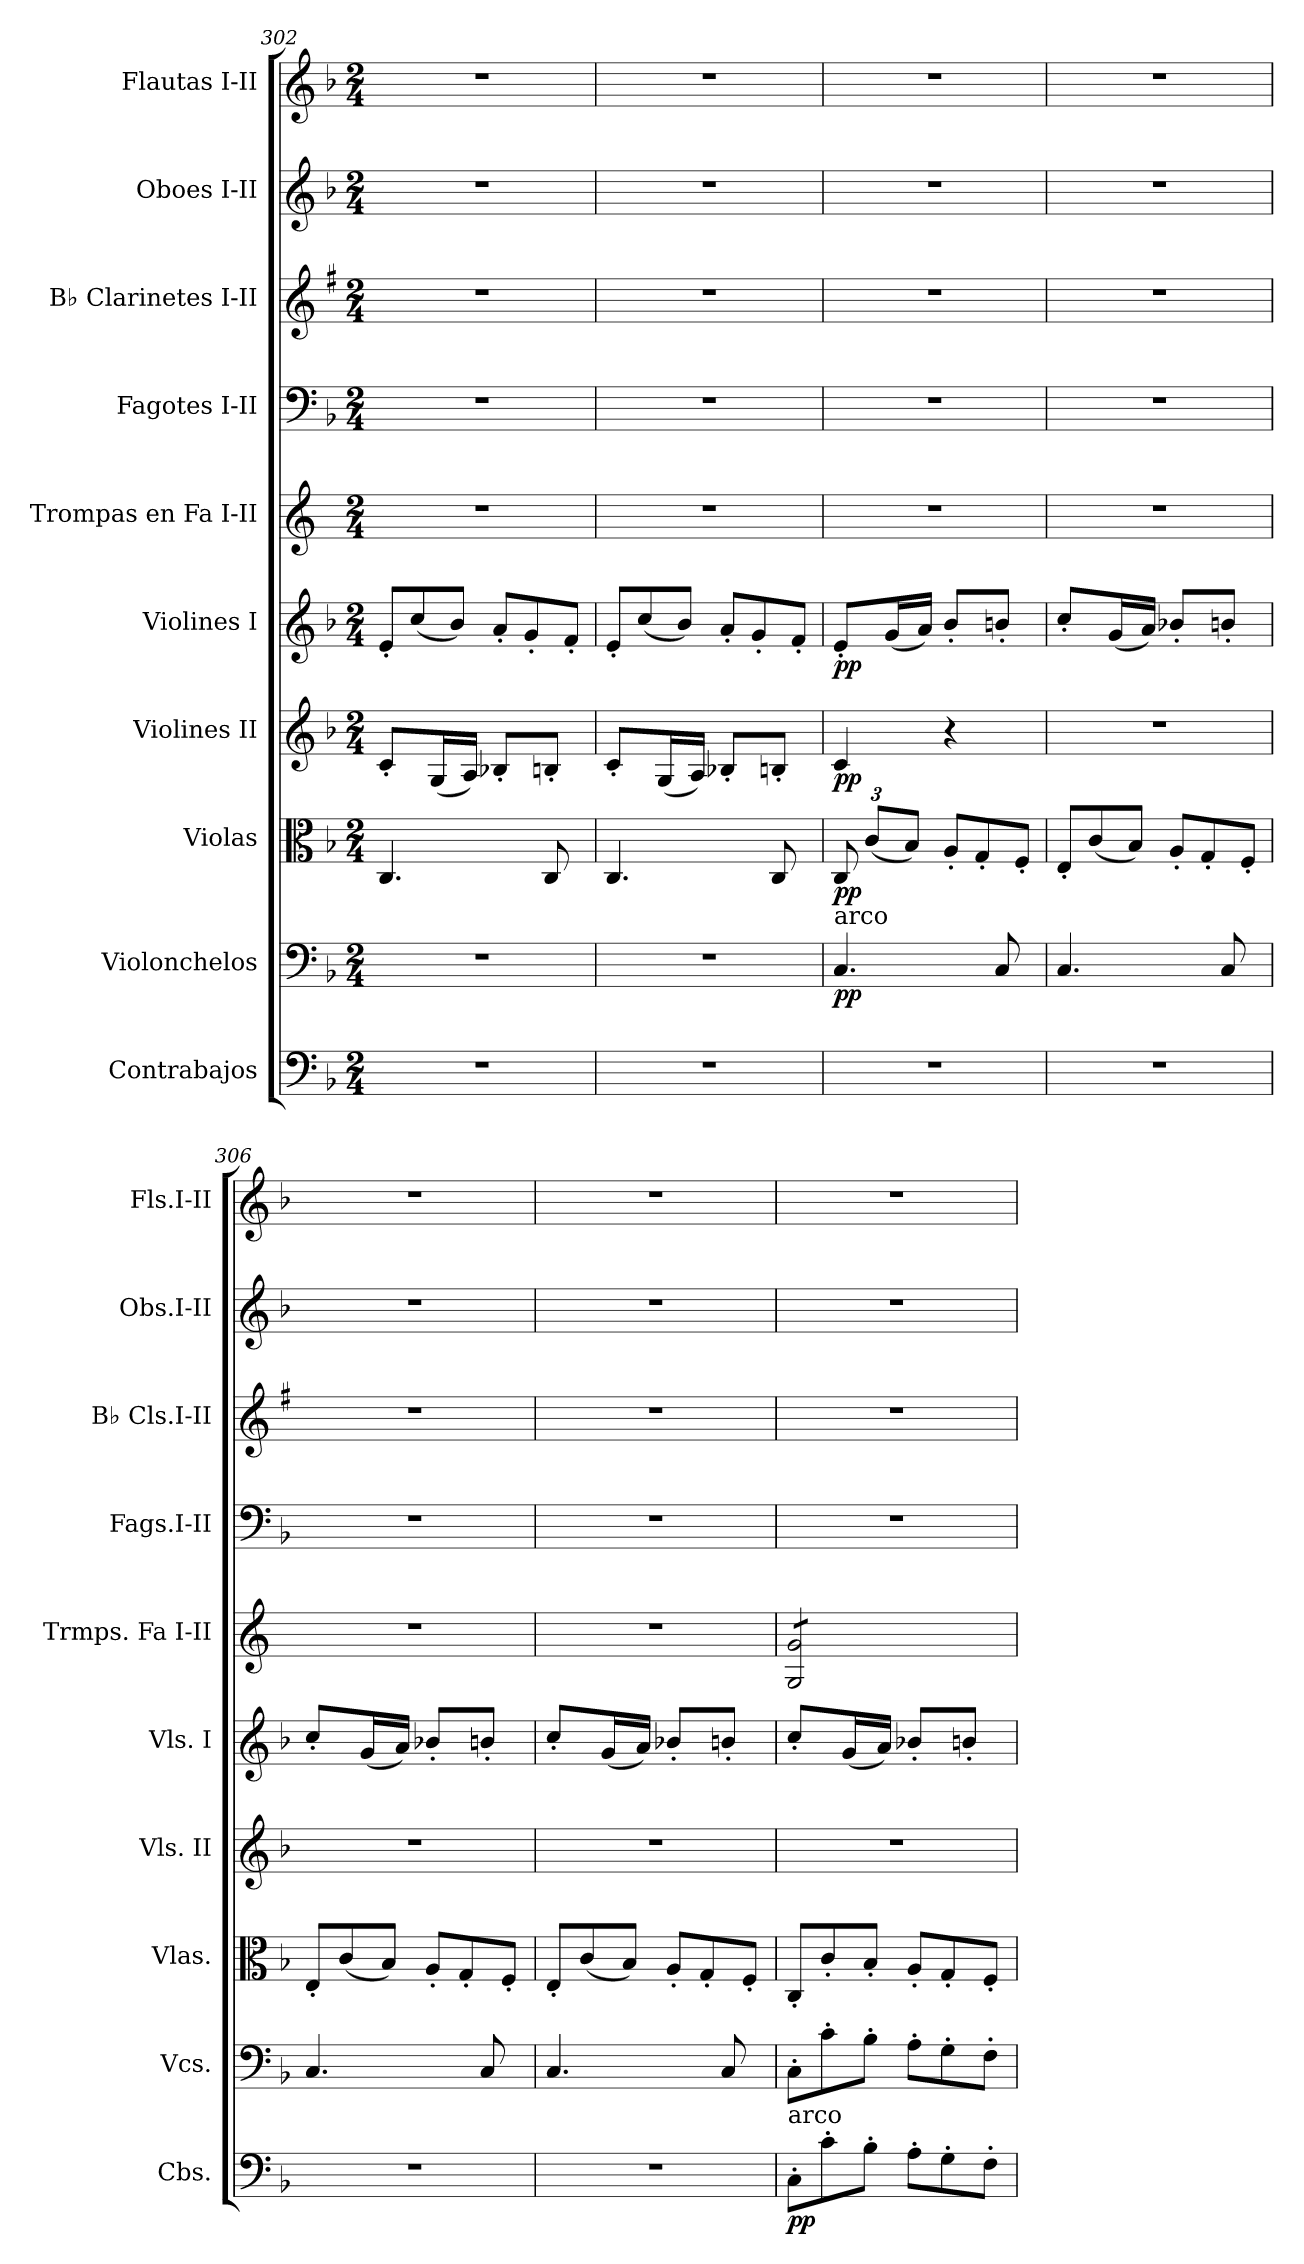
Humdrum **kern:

**kern	**dynam	**kern	**dynam	**kern	**dynam	**kern	**dynam	**kern	**dynam	**kern	**dynam	**kern	**kern	**kern	**kern
*part10	*part10	*part9	*part9	*part8	*part8	*part7	*part7	*part6	*part6	*part5	*part5	*part4	*part3	*part2	*part1
*staff10	*staff10	*staff9	*staff9	*staff8	*staff8	*staff7	*staff7	*staff6	*staff6	*staff5	*staff5	*staff4	*staff3	*staff2	*staff1
*I"Contrabajos	*	*I"Violonchelos	*	*I"Violas	*	*I"Violines II	*	*I"Violines I	*	*I"Trompas en Fa I-II	*	*I"Fagotes I-II	*I"B♭ Clarinetes I-II	*I"Oboes I-II	*I"Flautas I-II
*I'Cbs.	*	*I'Vcs.	*	*I'Vlas.	*	*I'Vls. II	*	*I'Vls. I	*	*I'Trmps. Fa I-II	*	*I'Fags.I-II	*I'B♭ Cls.I-II	*I'Obs.I-II	*I'Fls.I-II
*clefF4	*	*clefF4	*	*clefC3	*	*clefG2	*	*clefG2	*	*clefG2	*	*clefF4	*clefG2	*clefG2	*clefG2
*ITrd7c12	*	*	*	*	*	*	*	*	*	*ITrd4c7	*	*	*ITrd1c2	*	*
*k[b-]	*	*k[b-]	*	*k[b-]	*	*k[b-]	*	*k[b-]	*	*k[b-]	*	*k[b-]	*k[b-]	*k[b-]	*k[b-]
*M2/4	*	*M2/4	*	*M2/4	*	*M2/4	*	*M2/4	*	*M2/4	*	*M2/4	*M2/4	*M2/4	*M2/4
*	*	*	*	*	*	*	*	*Xtuplet	*	*	*	*	*	*	*
=302	=302	=302	=302	=302	=302	=302	=302	=302	=302	=302	=302	=302	=302	=302	=302
2r	.	2r	.	4.C/	.	8c'/L	.	12e'/L	.	2r	.	2r	2r	2r	2r
.	.	.	.	.	.	.	.	(12cc/	.	.	.	.	.	.	.
.	.	.	.	.	.	(16G/L	.	.	.	.	.	.	.	.	.
.	.	.	.	.	.	.	.	12b-/J)	.	.	.	.	.	.	.
.	.	.	.	.	.	16A/JJ)	.	.	.	.	.	.	.	.	.
.	.	.	.	.	.	8B-X'/L	.	12a'/L	.	.	.	.	.	.	.
.	.	.	.	.	.	.	.	12g'/	.	.	.	.	.	.	.
.	.	.	.	8C/	.	8Bn'/J	.	.	.	.	.	.	.	.	.
.	.	.	.	.	.	.	.	12f'/J	.	.	.	.	.	.	.
!!LO:PB:g=z
=303	=303	=303	=303	=303	=303	=303	=303	=303	=303	=303	=303	=303	=303	=303	=303
2r	.	2r	.	4.C/	.	8c'/L	.	12e'/L	.	2r	.	2r	2r	2r	2r
.	.	.	.	.	.	.	.	(12cc/	.	.	.	.	.	.	.
.	.	.	.	.	.	(16G/L	.	.	.	.	.	.	.	.	.
.	.	.	.	.	.	.	.	12b-/J)	.	.	.	.	.	.	.
.	.	.	.	.	.	16A/JJ)	.	.	.	.	.	.	.	.	.
.	.	.	.	.	.	8B-X'/L	.	12a'/L	.	.	.	.	.	.	.
.	.	.	.	.	.	.	.	12g'/	.	.	.	.	.	.	.
.	.	.	.	8C/	.	8Bn'/J	.	.	.	.	.	.	.	.	.
.	.	.	.	.	.	.	.	12f'/J	.	.	.	.	.	.	.
=304	=304	=304	=304	=304	=304	=304	=304	=304	=304	=304	=304	=304	=304	=304	=304
*	*	*	*	*Xbrackettup	*	*	*	*	*	*	*	*	*	*	*
!	!	!LO:TX:a:t=arco	!	!	!	!	!	!	!	!	!	!	!	!	!
!	!	!	!LO:DY:b	!	!LO:DY:b	!	!LO:DY:b	!	!LO:DY:b	!	!	!	!	!	!
2r	.	4.C/	pp	12C/	pp	4c/	pp	8e'/L	pp	2r	.	2r	2r	2r	2r
.	.	.	.	(12c/L	.	.	.	.	.	.	.	.	.	.	.
.	.	.	.	.	.	.	.	(16g/L	.	.	.	.	.	.	.
.	.	.	.	12B-/J)	.	.	.	.	.	.	.	.	.	.	.
.	.	.	.	.	.	.	.	16a/JJ)	.	.	.	.	.	.	.
*	*	*	*	*Xtuplet	*	*	*	*	*	*	*	*	*	*	*
.	.	.	.	12A'/L	.	4r	.	8b-'/L	.	.	.	.	.	.	.
.	.	.	.	12G'/	.	.	.	.	.	.	.	.	.	.	.
.	.	8C/	.	.	.	.	.	8bn'/J	.	.	.	.	.	.	.
.	.	.	.	12F'/J	.	.	.	.	.	.	.	.	.	.	.
=305	=305	=305	=305	=305	=305	=305	=305	=305	=305	=305	=305	=305	=305	=305	=305
2r	.	4.C/	.	12E'/L	.	2r	.	8cc'/L	.	2r	.	2r	2r	2r	2r
.	.	.	.	(12c/	.	.	.	.	.	.	.	.	.	.	.
.	.	.	.	.	.	.	.	(16g/L	.	.	.	.	.	.	.
.	.	.	.	12B-/J)	.	.	.	.	.	.	.	.	.	.	.
.	.	.	.	.	.	.	.	16a/JJ)	.	.	.	.	.	.	.
.	.	.	.	12A'/L	.	.	.	8b-X'/L	.	.	.	.	.	.	.
.	.	.	.	12G'/	.	.	.	.	.	.	.	.	.	.	.
.	.	8C/	.	.	.	.	.	8bn'/J	.	.	.	.	.	.	.
.	.	.	.	12F'/J	.	.	.	.	.	.	.	.	.	.	.
=306	=306	=306	=306	=306	=306	=306	=306	=306	=306	=306	=306	=306	=306	=306	=306
2r	.	4.C/	.	12E'/L	.	2r	.	8cc'/L	.	2r	.	2r	2r	2r	2r
.	.	.	.	(12c/	.	.	.	.	.	.	.	.	.	.	.
.	.	.	.	.	.	.	.	(16g/L	.	.	.	.	.	.	.
.	.	.	.	12B-/J)	.	.	.	.	.	.	.	.	.	.	.
.	.	.	.	.	.	.	.	16a/JJ)	.	.	.	.	.	.	.
.	.	.	.	12A'/L	.	.	.	8b-X'/L	.	.	.	.	.	.	.
.	.	.	.	12G'/	.	.	.	.	.	.	.	.	.	.	.
.	.	8C/	.	.	.	.	.	8bn'/J	.	.	.	.	.	.	.
.	.	.	.	12F'/J	.	.	.	.	.	.	.	.	.	.	.
!!LO:PB:g=z
=307	=307	=307	=307	=307	=307	=307	=307	=307	=307	=307	=307	=307	=307	=307	=307
2r	.	4.C/	.	12E'/L	.	2r	.	8cc'/L	.	2r	.	2r	2r	2r	2r
.	.	.	.	(12c/	.	.	.	.	.	.	.	.	.	.	.
.	.	.	.	.	.	.	.	(16g/L	.	.	.	.	.	.	.
.	.	.	.	12B-/J)	.	.	.	.	.	.	.	.	.	.	.
.	.	.	.	.	.	.	.	16a/JJ)	.	.	.	.	.	.	.
.	.	.	.	12A'/L	.	.	.	8b-X'/L	.	.	.	.	.	.	.
.	.	.	.	12G'/	.	.	.	.	.	.	.	.	.	.	.
.	.	8C/	.	.	.	.	.	8bn'/J	.	.	.	.	.	.	.
.	.	.	.	12F'/J	.	.	.	.	.	.	.	.	.	.	.
=308	=308	=308	=308	=308	=308	=308	=308	=308	=308	=308	=308	=308	=308	=308	=308
*Xtuplet	*	*Xtuplet	*	*	*	*	*	*	*	*	*	*	*	*	*
!LO:TX:a:t=arco	!	!	!	!	!	!	!	!	!	!	!	!	!	!	!
!	!LO:DY:b	!	!	!	!	!	!	!	!	!	!LO:DY:b	!	!	!	!
*	*	*	*	*	*	*	*	*	*	*tremolo	*	*	*	*	*
12CC'\L	pp	12C'\L	.	12C'/L	.	2r	.	8cc'/L	.	12C/ 12c/L	other-dynamics	2r	2r	2r	2r
12C'\	.	12c'\	.	12c'/	.	.	.	.	.	12C/ 12c/	.	.	.	.	.
.	.	.	.	.	.	.	.	(16g/L	.	.	.	.	.	.	.
12BB-'\J	.	12B-'\J	.	12B-'/J	.	.	.	.	.	12C/ 12c/	.	.	.	.	.
.	.	.	.	.	.	.	.	16a/JJ)	.	.	.	.	.	.	.
12AA'\L	.	12A'\L	.	12A'/L	.	.	.	8b-X'/L	.	12C/ 12c/	.	.	.	.	.
12GG'\	.	12G'\	.	12G'/	.	.	.	.	.	12C/ 12c/	.	.	.	.	.
.	.	.	.	.	.	.	.	8bn'/J	.	.	.	.	.	.	.
12FF'\J	.	12F'\J	.	12F'/J	.	.	.	.	.	12C/ 12c/J	.	.	.	.	.
*	*	*	*	*	*	*	*	*	*	*Xtremolo	*	*	*	*	*
=	=	=	=	=	=	=	=	=	=	=	=	=	=	=	=
*-	*-	*-	*-	*-	*-	*-	*-	*-	*-	*-	*-	*-	*-	*-	*-
